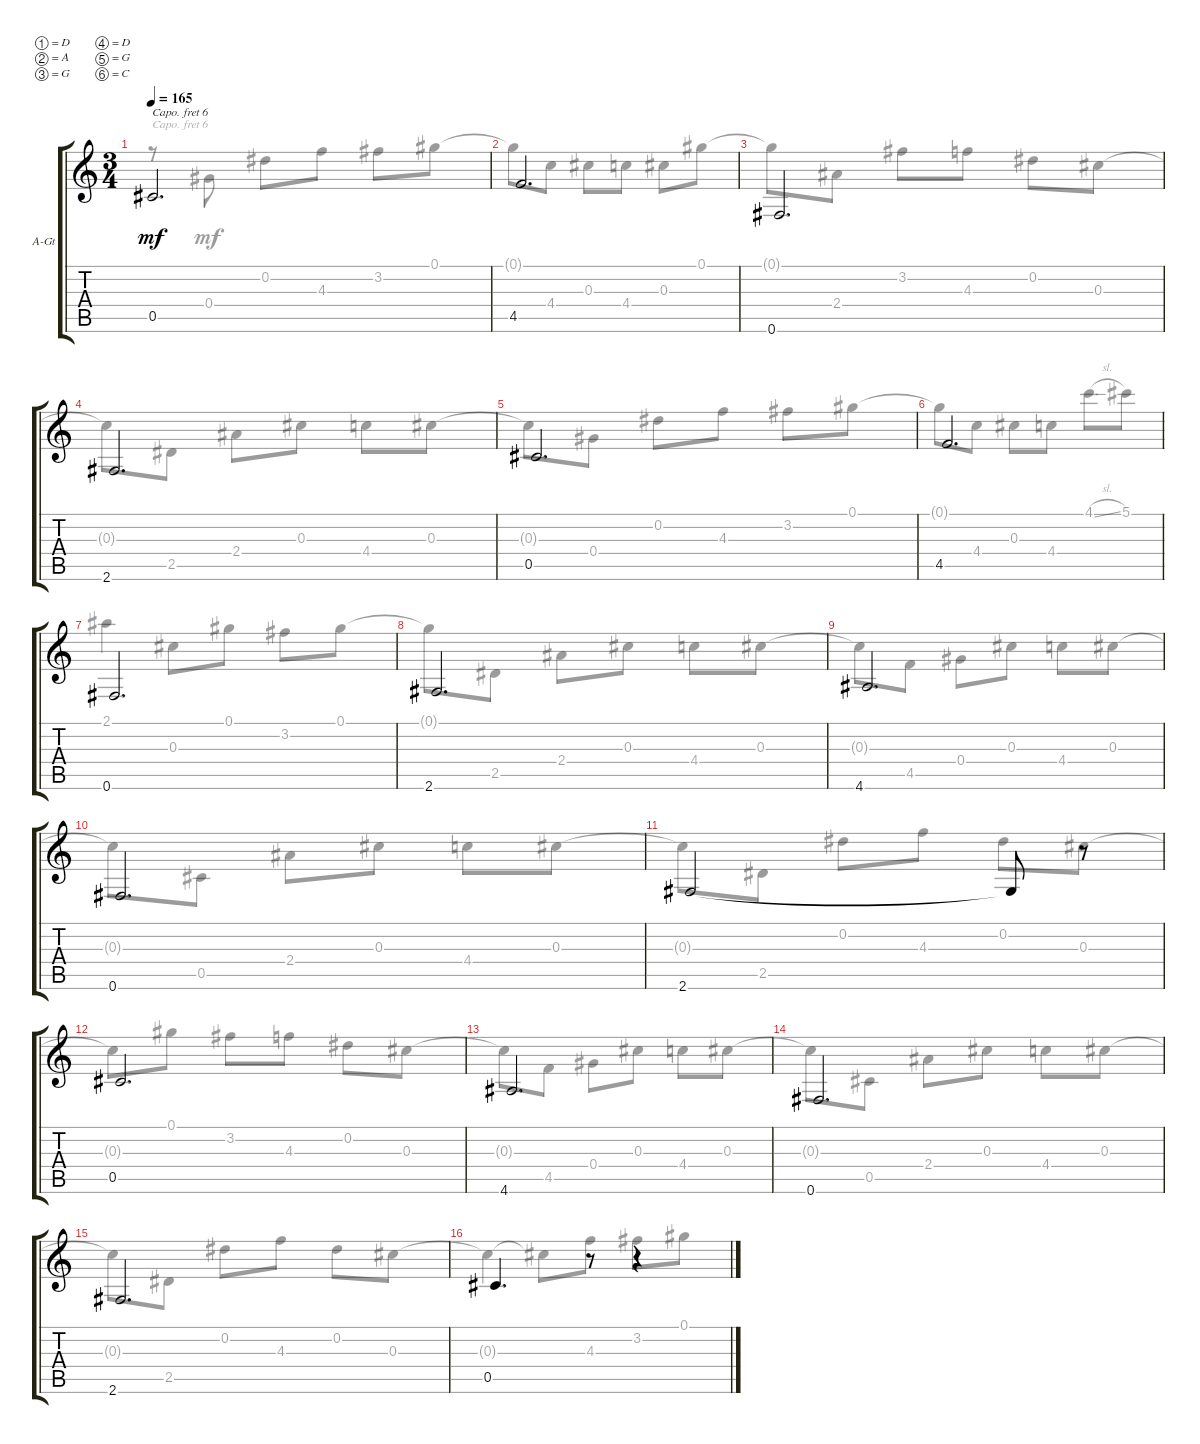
\defaultSystemsLayout 4
\bracketExtendMode groupsimilarinstruments
\firstSystemTrackNameOrientation horizontal
\otherSystemsTrackNameOrientation horizontal
\track ("Guitar" "A-Gt") {instrument acousticguitarnylon}
\staff {score tabs}
\capo 6
\tuning (D4 A3 G3 D3 G2 C2)
\voice
\ts (3 4)
\tempo 165
\clef g2
\ks c
0.5.2{d dy mf} |
4.5.2{d} |
0.6.2{d} |
2.6.2{d} |
0.5.2{d} |
4.5.2{d} |
0.6.2{d} |
2.6.2{d} |
4.6.2{d} |
0.6.2{d} |
2.6.2 2.6{t}.8 r.8 |
0.5.2{d} |
4.6.2{d} |
0.6.2{d} |
2.6.2{d} |
0.5.4{d} r.8 r.4
\voice
\clef g2
\ottava regular
\simile none
\ks c
r.8{dy mf} 0.4.8 0.2.8 4.3.8 3.2.8 0.1.8 |
0.1{t}.8 4.4.8 0.3.8 4.4.8 0.3.8 0.1.8 |
0.1{t}.8 2.4.8 3.2.8 4.3.8 0.2.8 0.3.8 |
0.3{t}.8 2.5.8 2.4.8 0.3.8 4.4.8 0.3.8 |
0.3{t}.8 0.4.8 0.2.8 4.3.8 3.2.8 0.1.8 |
0.1{t}.8 4.4.8 0.3.8 4.4.8 4.1{sl}.8 5.1.8 |
2.1.4 0.3.8 0.1.8 3.2.8 0.1.8 |
0.1{t}.8 2.5.8 2.4.8 0.3.8 4.4.8 0.3.8 |
0.3{t}.8 4.5.8 0.4.8 0.3.8 4.4.8 0.3.8 |
0.3{t}.8 0.5.8 2.4.8 0.3.8 4.4.8 0.3.8 |
0.3{t}.8 2.5.8 0.2.8 4.3.8 0.2.8 0.3.8 |
0.3{t}.8 0.1.8 3.2.8 4.3.8 0.2.8 0.3.8 |
0.3{t}.8 4.5.8 0.4.8 0.3.8 4.4.8 0.3.8 |
0.3{t}.8 0.5.8 2.4.8 0.3.8 4.4.8 0.3.8 |
0.3{t}.8 2.5.8 0.2.8 4.3.8 0.2.8 0.3.8 |
0.3{t}.4 0.3{t}.8 4.3.8 3.2.8 0.1.8
